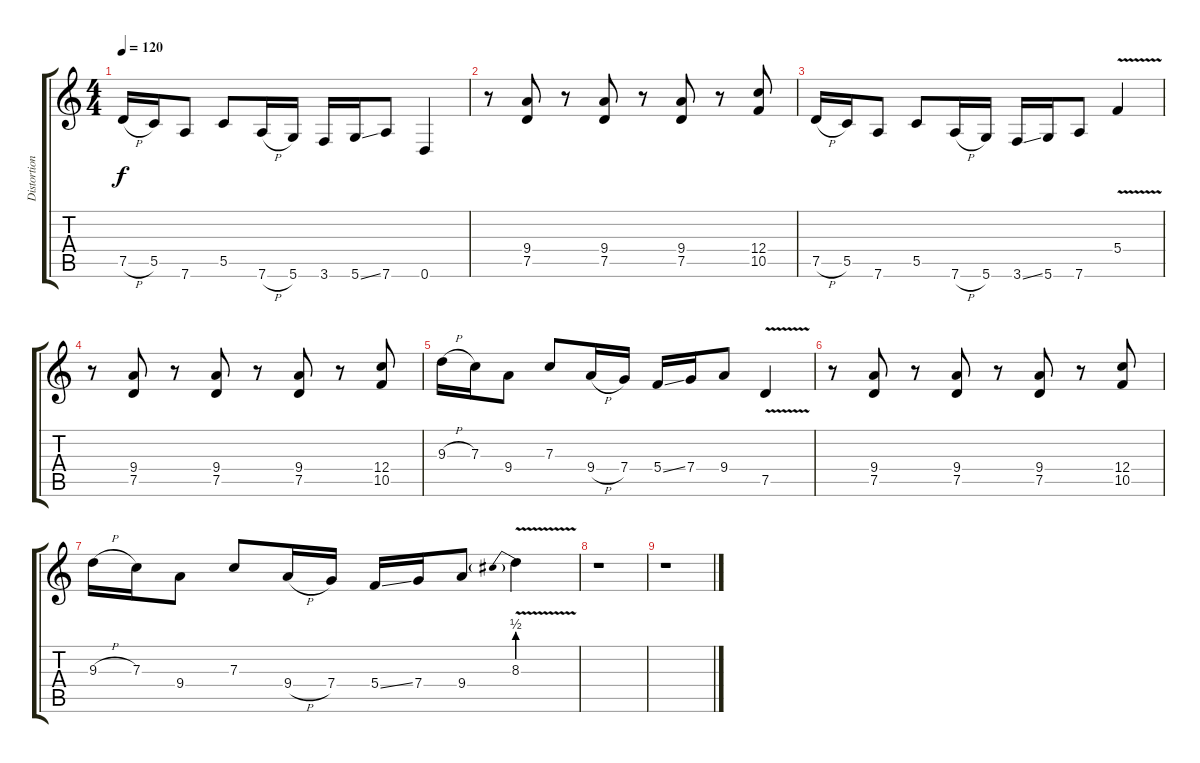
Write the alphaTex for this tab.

\track ("Distortion Guitar" "Distortion") {instrument distortionguitar}
\staff {score tabs}
\tuning (D4 A3 F3 C3 G2 D2) {hide}
\ts (4 4)
\tempo 120
\clef g2
\ks c
7.5{h}.16{dy f} 5.5.16 7.6.8 5.5.8 7.6{h}.16 5.6.16 3.6.16 5.6{ss}.16 7.6.8 0.6.4 |
r.8 (9.4 7.5).8 r.8 (9.4 7.5).8 r.8 (9.4 7.5).8 r.8 (12.4 10.5).8 |
7.5{h}.16 5.5.16 7.6.8 5.5.8 7.6{h}.16 5.6.16 3.6{ss}.16 5.6.16 7.6.8 5.4{v}.4 |
r.8 (9.4 7.5).8 r.8 (9.4 7.5).8 r.8 (9.4 7.5).8 r.8 (12.4 10.5).8 |
9.3{h}.16 7.3.16 9.4.8 7.3.8 9.4{h}.16 7.4.16 5.4{ss}.16 7.4.16 9.4.8 7.5{v}.4 |
r.8 (9.4 7.5).8 r.8 (9.4 7.5).8 r.8 (9.4 7.5).8 r.8 (12.4 10.5).8 |
9.3{h}.16 7.3.16 9.4.8 7.3.8 9.4{h}.16 7.4.16 5.4{ss}.16 7.4.16 9.4.8 8.3{be (prebend 0 2 60 2) v}.4 |
r.1 |
r.1
